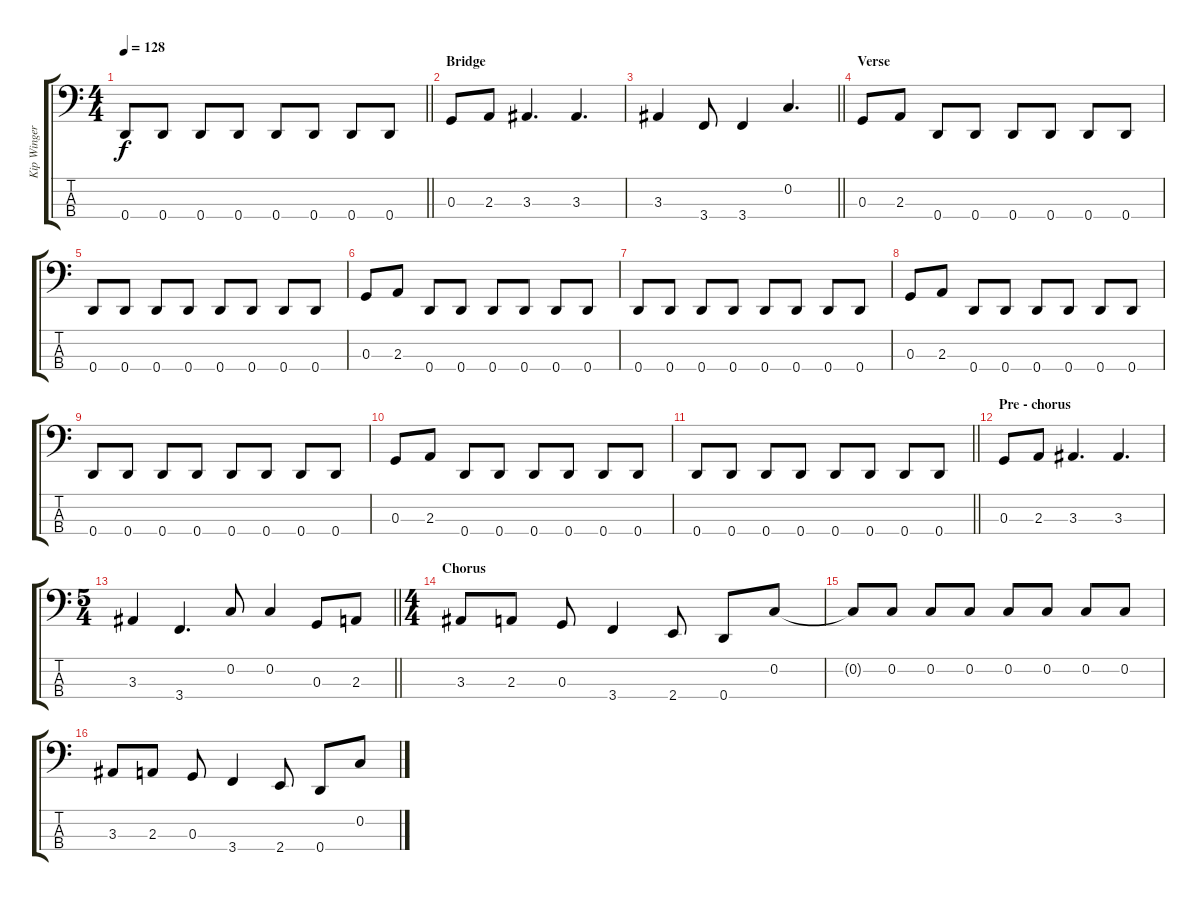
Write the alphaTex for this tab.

\track ("Kip Winger" "Kip Winger") {instrument electricbassfinger}
\staff {score tabs}
\tuning (F2 C2 G1 D1) {hide}
\ts (4 4)
\tempo 128
\clef f4
\barLineRight lightlight
\ks c
0.4.8{dy f} 0.4.8 0.4.8 0.4.8 0.4.8 0.4.8 0.4.8 0.4.8 |
\section ("" "Bridge")
0.3.8 2.3.8 3.3.4{d} 3.3.4{d} |
\barLineRight lightlight
3.3.4 3.4.8 3.4.4 0.2.4{d} |
\section ("" "Verse")
0.3.8 2.3.8 0.4.8 0.4.8 0.4.8 0.4.8 0.4.8 0.4.8 |
0.4.8 0.4.8 0.4.8 0.4.8 0.4.8 0.4.8 0.4.8 0.4.8 |
0.3.8 2.3.8 0.4.8 0.4.8 0.4.8 0.4.8 0.4.8 0.4.8 |
0.4.8 0.4.8 0.4.8 0.4.8 0.4.8 0.4.8 0.4.8 0.4.8 |
0.3.8 2.3.8 0.4.8 0.4.8 0.4.8 0.4.8 0.4.8 0.4.8 |
0.4.8 0.4.8 0.4.8 0.4.8 0.4.8 0.4.8 0.4.8 0.4.8 |
0.3.8 2.3.8 0.4.8 0.4.8 0.4.8 0.4.8 0.4.8 0.4.8 |
\barLineRight lightlight
0.4.8 0.4.8 0.4.8 0.4.8 0.4.8 0.4.8 0.4.8 0.4.8 |
\section ("" "Pre - chorus")
0.3.8 2.3.8 3.3.4{d} 3.3.4{d} |
\ts (5 4)
\barLineRight lightlight
3.3.4 3.4.4{d} 0.2.8 0.2.4 0.3.8 2.3.8 |
\ts (4 4)
\section ("" "Chorus")
3.3.8 2.3.8 0.3.8 3.4.4 2.4.8 0.4.8 0.2.8 |
0.2{t}.8 0.2.8 0.2.8 0.2.8 0.2.8 0.2.8 0.2.8 0.2.8 |
3.3.8 2.3.8 0.3.8 3.4.4 2.4.8 0.4.8 0.2.8
